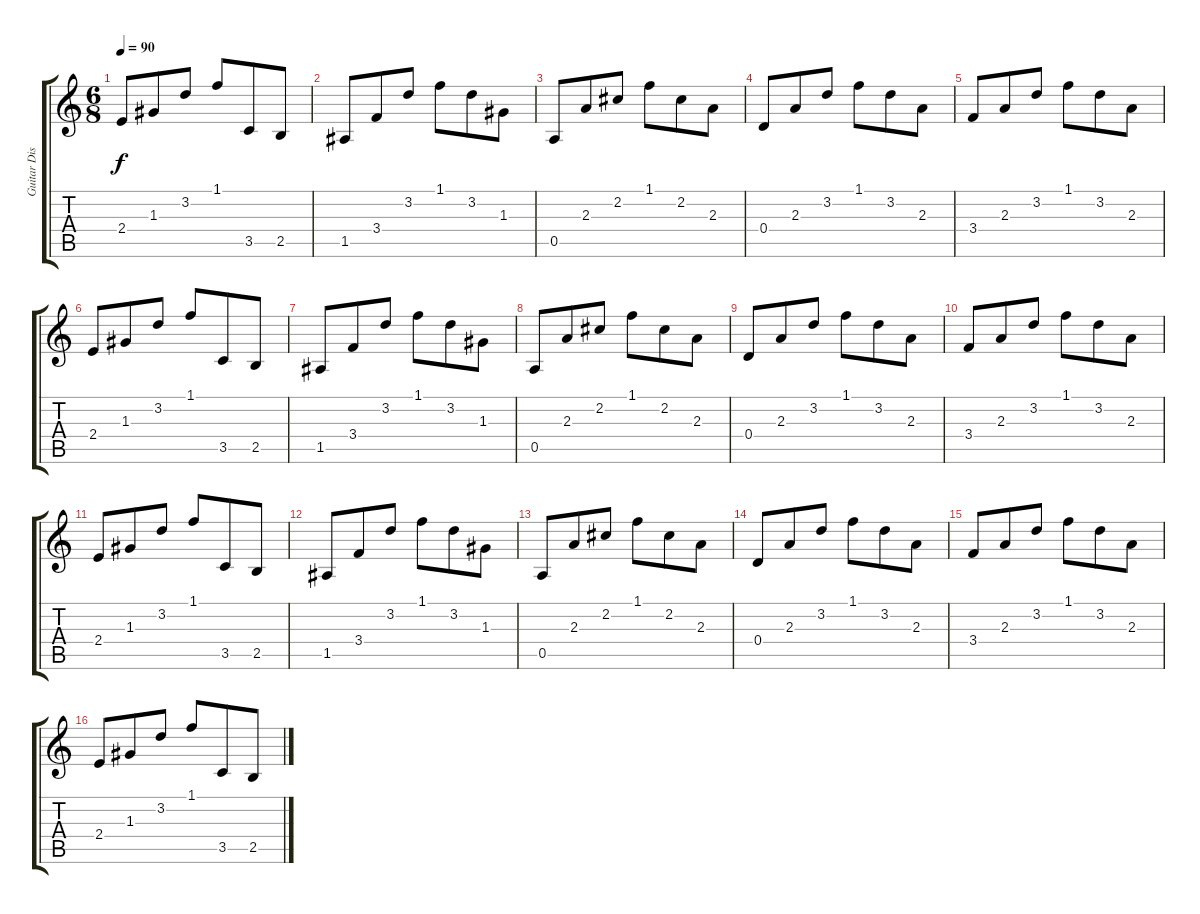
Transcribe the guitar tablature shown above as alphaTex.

\track ("Guitar Dist" "Guitar Dis") {instrument distortionguitar}
\staff {score tabs}
\tuning (E4 B3 G3 D3 A2 E2) {hide}
\ts (6 8)
\tempo 90
\clef g2
\ks c
2.4.8{dy f} 1.3.8 3.2.8 1.1.8 3.5.8 2.5.8 |
1.5.8 3.4.8 3.2.8 1.1.8 3.2.8 1.3.8 |
0.5.8 2.3.8 2.2.8 1.1.8 2.2.8 2.3.8 |
0.4.8 2.3.8 3.2.8 1.1.8 3.2.8 2.3.8 |
3.4.8 2.3.8 3.2.8 1.1.8 3.2.8 2.3.8 |
2.4.8 1.3.8 3.2.8 1.1.8 3.5.8 2.5.8 |
1.5.8 3.4.8 3.2.8 1.1.8 3.2.8 1.3.8 |
0.5.8 2.3.8 2.2.8 1.1.8 2.2.8 2.3.8 |
0.4.8 2.3.8 3.2.8 1.1.8 3.2.8 2.3.8 |
3.4.8 2.3.8 3.2.8 1.1.8 3.2.8 2.3.8 |
2.4.8 1.3.8 3.2.8 1.1.8 3.5.8 2.5.8 |
1.5.8 3.4.8 3.2.8 1.1.8 3.2.8 1.3.8 |
0.5.8 2.3.8 2.2.8 1.1.8 2.2.8 2.3.8 |
0.4.8 2.3.8 3.2.8 1.1.8 3.2.8 2.3.8 |
3.4.8 2.3.8 3.2.8 1.1.8 3.2.8 2.3.8 |
2.4.8 1.3.8 3.2.8 1.1.8 3.5.8 2.5.8
